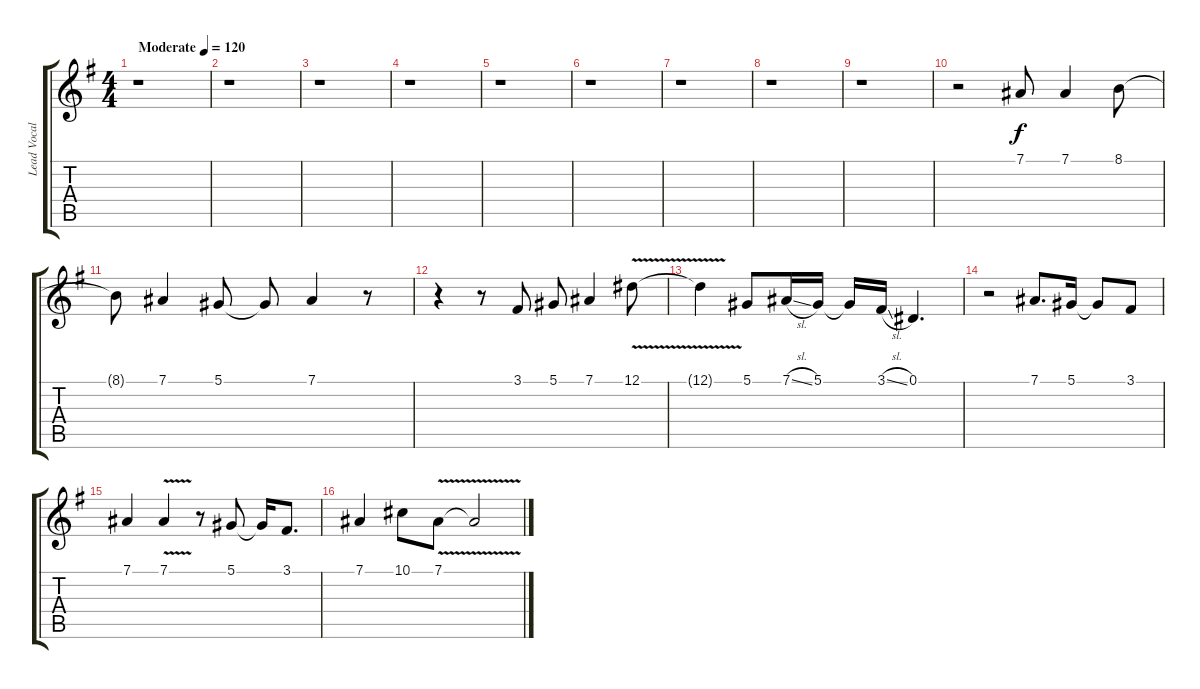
\track ("Lead Vocals - Doogie White" "Lead Vocal") {instrument flute}
\staff {score tabs}
\tuning (Eb4 Bb3 Gb3 Db3 Ab2 Eb2) {hide}
\ts (4 4)
\tempo (120 "Moderate")
\clef g2
\ks eminor
r.1{dy f instrument flute} |
r.1 |
r.1 |
r.1 |
r.1 |
r.1 |
r.1 |
r.1 |
r.1 |
r.2 7.1.8 7.1.4 8.1.8 |
8.1{t}.8 7.1.4 5.1.8 5.1{t}.8 7.1.4 r.8 |
r.4 r.8 3.1.8 5.1.8 7.1.4 12.1{v}.8 |
12.1{t}.4 5.1.8 7.1{sl}.16 5.1.16 5.1{t}.16 3.1{sl}.16 0.1.4{d} |
r.2 7.1.8{d} 5.1.16 5.1{t}.8 3.1.8 |
7.1.4 7.1{v}.4 r.8 5.1.8 5.1{t}.16 3.1.8{d} |
7.1.4 10.1.8 7.1{v}.8 7.1{t}.2
